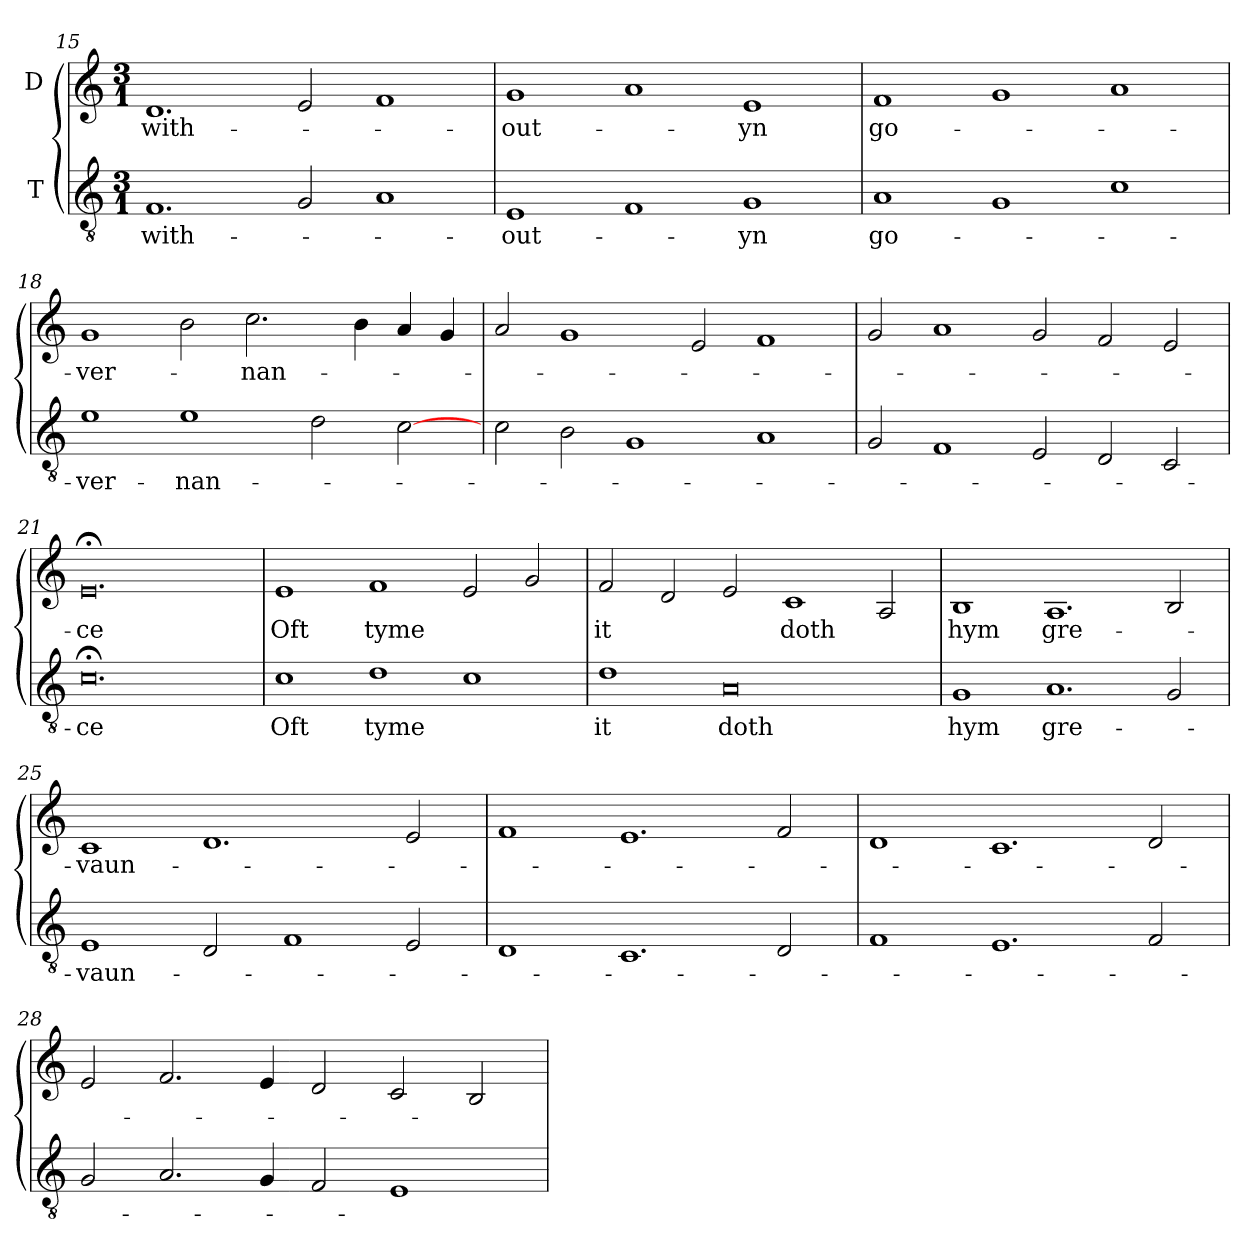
**kern	**text	**kern	**text
*part2	*part2	*part1	*part1
*staff2	*staff2	*staff1	*staff1
*I"T	*	*I"D	*
*clefGv2	*	*clefG2	*
*ITrd7c12	*	*	*
*k[]	*	*k[]	*
*C:	*	*C:	*
*M3/1	*	*M3/1	*
=15	=15	=15	=15
!	!LO:LY:b:color=#000000	!	!
!	!	!	!LO:LY:b:color=#000000
1.FFi/	with-	1.di/	with-
2GGi/	.	2ei/	.
1AAi/	.	1fi/	.
=16	=16	=16	=16
!	!LO:LY:b:color=#000000	!	!
!	!	!	!LO:LY:b:color=#000000
1EEi/	-out-	1gi/	-out-
1FFi/	.	1ai/	.
!	!LO:LY:b:color=#000000	!	!
!	!	!	!LO:LY:b:color=#000000
1GGi/	-yn	1ei/	-yn
=17	=17	=17	=17
!	!LO:LY:b:color=#000000	!	!
!	!	!	!LO:LY:b:color=#000000
1AAi/	go-	1fi/	go-
1GGi/	.	1gi/	.
1Ci\	.	1ai/	.
!!LO:LB:g=z
=18	=18	=18	=18
!	!LO:LY:b:color=#000000	!	!
!	!	!	!LO:LY:b:color=#000000
1Ei\	-ver-	1gi/	-ver-
!	!LO:LY:b:color=#000000	!	!
1Ei\	-nan-	2bi\	.
!	!	!	!LO:LY:b:color=#000000
.	.	2.cci\	-nan-
2Di\	.	.	.
.	.	4bi\	.
[2Ci\	.	4ai/	.
.	.	4gi/	.
=19	=19	=19	=19
2Ci\	.	2ai/	.
2BBi\	.	1gi/	.
1GGi/	.	.	.
.	.	2ei/	.
1AAi/	.	1fi/	.
=20	=20	=20	=20
2GGi/	.	2gi/	.
1FFi/	.	1ai/	.
2EEi/	.	2gi/	.
2DDi/	.	2fi/	.
2CCi/	.	2ei/	.
=21	=21	=21	=21
!	!LO:LY:b:color=#000000	!	!
!	!	!	!LO:LY:b:color=#000000
0.C;i\	-ce	0.e;i/	-ce
=22	=22	=22	=22
!	!LO:LY:b:color=#000000	!	!
!	!	!	!LO:LY:b:color=#000000
1Ci\	Oft	1ei/	Oft
!	!LO:LY:b:color=#000000	!	!
!	!	!	!LO:LY:b:color=#000000
1Di\	tyme	1fi/	tyme
1Ci\	.	2ei/	.
.	.	2gi/	.
=23	=23	=23	=23
!	!LO:LY:b:color=#000000	!	!
!	!	!	!LO:LY:b:color=#000000
1Di\	it	2fi/	it
.	.	2di/	.
!	!LO:LY:b:color=#000000	!	!
0AAi/	doth	2ei/	.
!	!	!	!LO:LY:b:color=#000000
.	.	1ci/	doth
.	.	2Ai/	.
!!LO:LB:g=z
=24	=24	=24	=24
!	!LO:LY:b:color=#000000	!	!
!	!	!	!LO:LY:b:color=#000000
1GGi/	hym	1Bi/	hym
!	!LO:LY:b:color=#000000	!	!
!	!	!	!LO:LY:b:color=#000000
1.AAi/	gre-	1.Ai/	gre-
2GGi/	.	2Bi/	.
=25	=25	=25	=25
!	!LO:LY:b:color=#000000	!	!
!	!	!	!LO:LY:b:color=#000000
1EEi/	-vaun-	1ci/	-vaun-
2DDi/	.	1.di/	.
1FFi/	.	.	.
2EEi/	.	2ei/	.
=26	=26	=26	=26
1DDi/	.	1fi/	.
1.CCi/	.	1.ei/	.
2DDi/	.	2fi/	.
=27	=27	=27	=27
1FFi/	.	1di/	.
1.EEi/	.	1.ci/	.
2FFi/	.	2di/	.
=28	=28	=28	=28
2GGi/	.	2ei/	.
2.AAi/	.	2.fi/	.
4GGi/	.	4ei/	.
2FFi/	.	2di/	.
1EEi/	.	2ci/	.
.	.	2Bi/	.
=	=	=	=
*-	*-	*-	*-
